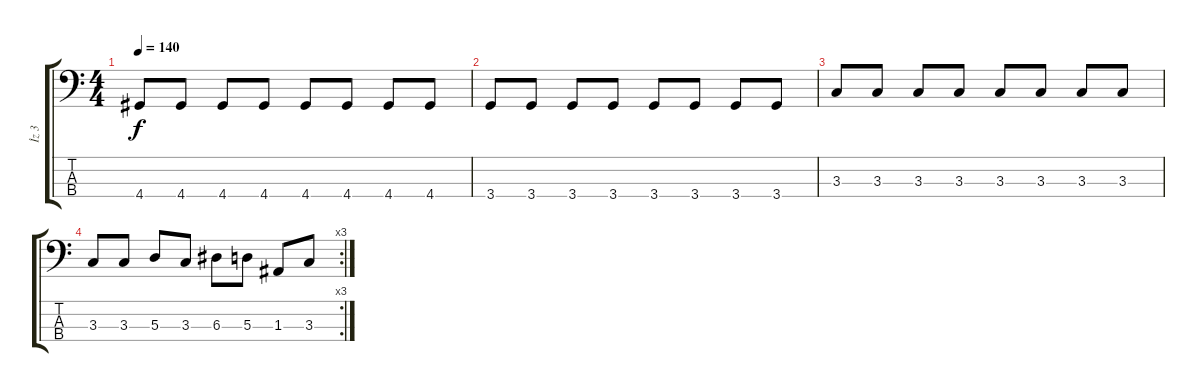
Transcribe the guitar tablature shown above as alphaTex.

\track ("İz 3" "İz 3") {instrument electricbassfinger}
\staff {score tabs}
\tuning (G2 D2 A1 E1) {hide}
\ts (4 4)
\tempo 140
\clef f4
\ks c
4.4.8{dy f} 4.4.8 4.4.8 4.4.8 4.4.8 4.4.8 4.4.8 4.4.8 |
3.4.8 3.4.8 3.4.8 3.4.8 3.4.8 3.4.8 3.4.8 3.4.8 |
3.3.8 3.3.8 3.3.8 3.3.8 3.3.8 3.3.8 3.3.8 3.3.8 |
\rc 3
3.3.8 3.3.8 5.3.8 3.3.8 6.3.8 5.3.8 1.3.8 3.3.8
